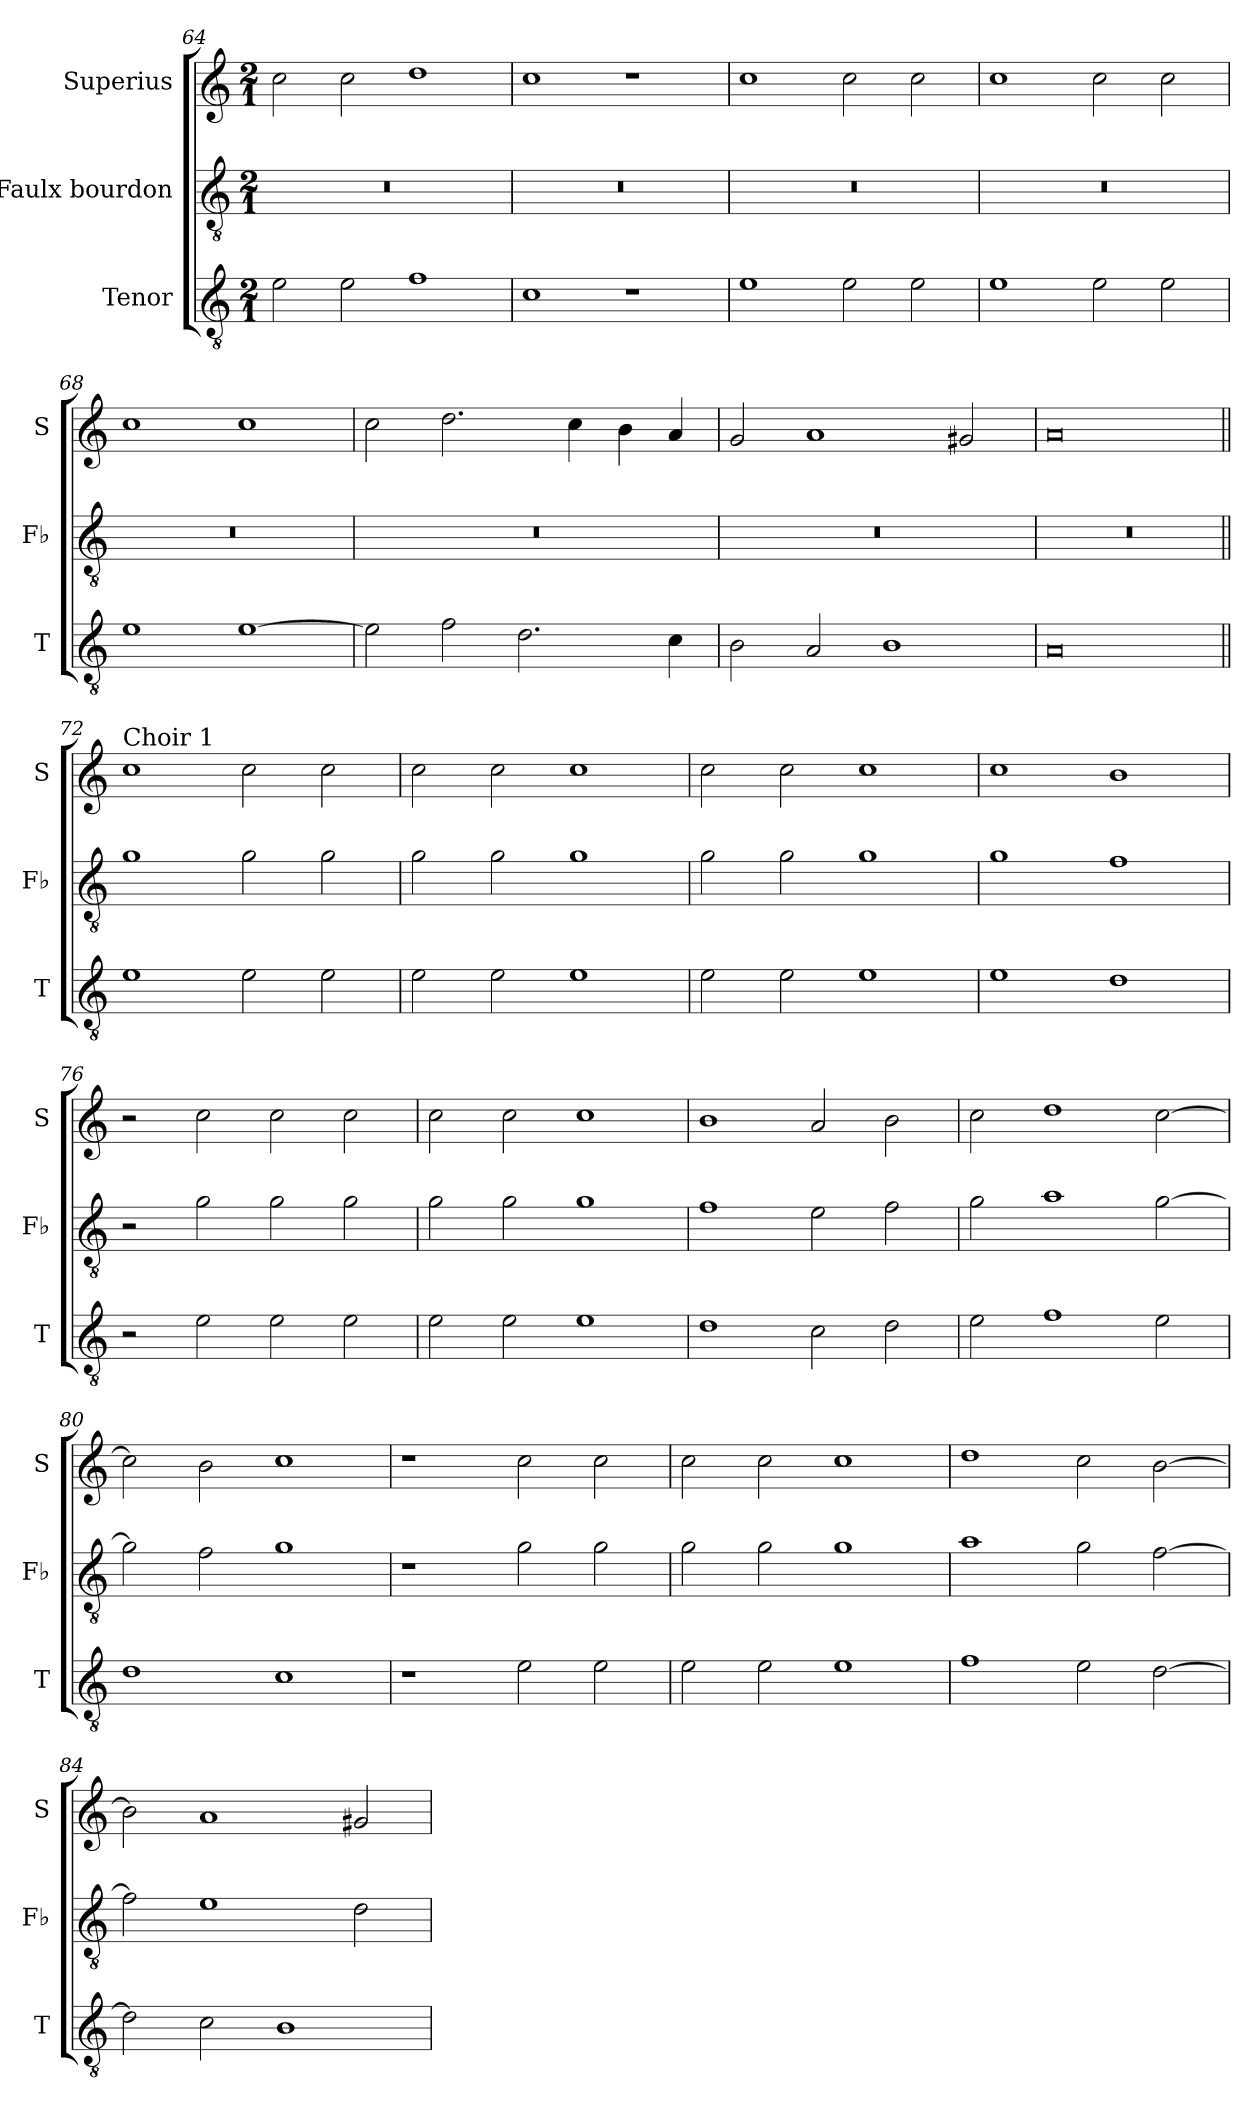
**kern	**kern	**kern
*part3	*part2	*part1
*staff3	*staff2	*staff1
*I"Tenor	*I"Faulx bourdon	*I"Superius
*I'T	*I'Fb	*I'S
*clefGv2	*clefGv2	*clefG2
*k[]	*k[]	*k[]
*M2/1	*M2/1	*M2/1
=64	=64	=64
2e\	0r	2cc\
2e\	.	2cc\
1f	.	1dd
=65	=65	=65
1c	0r	1cc
1r	.	1r
=66	=66	=66
1e	0r	1cc
2e\	.	2cc\
2e\	.	2cc\
=67	=67	=67
1e	0r	1cc
2e\	.	2cc\
2e\	.	2cc\
=68	=68	=68
1e	0r	1cc
[1e	.	1cc
=69	=69	=69
2e\]	0r	2cc\
2f\	.	2.dd\
2.d\	.	.
.	.	4cc\
.	.	4b\
4c\	.	4a/
=70	=70	=70
2B\	0r	2g/
2A/	.	1a
1B	.	.
.	.	2g#X/
=71	=71	=71
0A	0r	0a
=72||	=72||	=72||
!	!	!LO:TX:a:t=Choir 1
1e	1g	1cc
2e\	2g\	2cc\
2e\	2g\	2cc\
=73	=73	=73
2e\	2g\	2cc\
2e\	2g\	2cc\
1e	1g	1cc
=74	=74	=74
2e\	2g\	2cc\
2e\	2g\	2cc\
1e	1g	1cc
=75	=75	=75
1e	1g	1cc
1d	1f	1b
=76	=76	=76
2r	2r	2r
2e\	2g\	2cc\
2e\	2g\	2cc\
2e\	2g\	2cc\
=77	=77	=77
2e\	2g\	2cc\
2e\	2g\	2cc\
1e	1g	1cc
=78	=78	=78
1d	1f	1b
2c\	2e\	2a/
2d\	2f\	2b\
=79	=79	=79
2e\	2g\	2cc\
1f	1a	1dd
2e\	[2g\	[2cc\
=80	=80	=80
1d	2g\]	2cc\]
.	2f\	2b\
1c	1g	1cc
=81	=81	=81
1r	1r	1r
2e\	2g\	2cc\
2e\	2g\	2cc\
=82	=82	=82
2e\	2g\	2cc\
2e\	2g\	2cc\
1e	1g	1cc
=83	=83	=83
1f	1a	1dd
2e\	2g\	2cc\
[2d\	[2f\	[2b\
=84	=84	=84
2d\]	2f\]	2b\]
2c\	1e	1a
1B	.	.
.	2d\	2g#X/
=	=	=
*-	*-	*-
